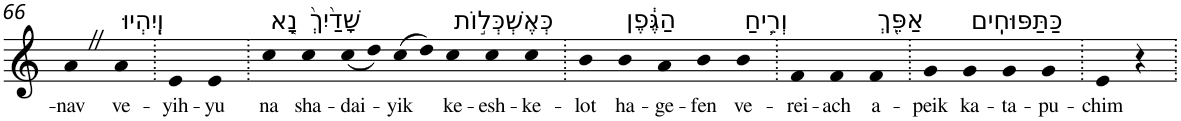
**kern	**text
*part1	*part1
*staff1	*staff1
*I"Piano	*
*I'Pno	*
!!LO:PB:g=z
*clefG2	*
*k[]	*
=66	=66
!	!LO:LY:b
4aZ	-nav
!LO:TX:a:t=וְיִֽהְיוּ	!
!	!LO:LY:b
4a	ve-
=67.	=67.
!	!LO:LY:b
4e	-yih-
!	!LO:LY:b
4e	-yu
=68.	=68.
!LO:TX:a:t=נָ֤א	!
!	!LO:LY:b
4cc	na
!LO:TX:a:t=שָׁדַ֙יִךְ֙	!
!	!LO:LY:b
4cc	sha-
!	!LO:LY:b
(<8cc	-dai-
8dd)	.
!	!LO:LY:b
(>8cc	-yik
8dd)	.
!LO:TX:a:t=כְּאֶשְׁכְּל֣וֹת	!
!	!LO:LY:b
4cc	ke-
!	!LO:LY:b
4cc	-esh-
!	!LO:LY:b
4cc	-ke-
=69.	=69.
!	!LO:LY:b
4b	-lot
!LO:TX:a:t=הַגֶּ֔פֶן	!
!	!LO:LY:b
4b	ha-
!	!LO:LY:b
4a	-ge-
!	!LO:LY:b
4b	-fen
!LO:TX:a:t=וְרֵ֥יחַ	!
!	!LO:LY:b
4b	ve-
=70.	=70.
!	!LO:LY:b
4f	-rei-
!	!LO:LY:b
4f	-ach
!LO:TX:a:t=אַפֵּ֖ךְ	!
!	!LO:LY:b
4f	a-
=71.	=71.
!	!LO:LY:b
4g	-peik
!LO:TX:a:t=כַּתַּפּוּחִֽים	!
!	!LO:LY:b
4g	ka-
!	!LO:LY:b
4g	-ta-
!	!LO:LY:b
4g	-pu-
=72.	=72.
!	!LO:LY:b
4e	-chim
4r	.
=.	=.
*-	*-
